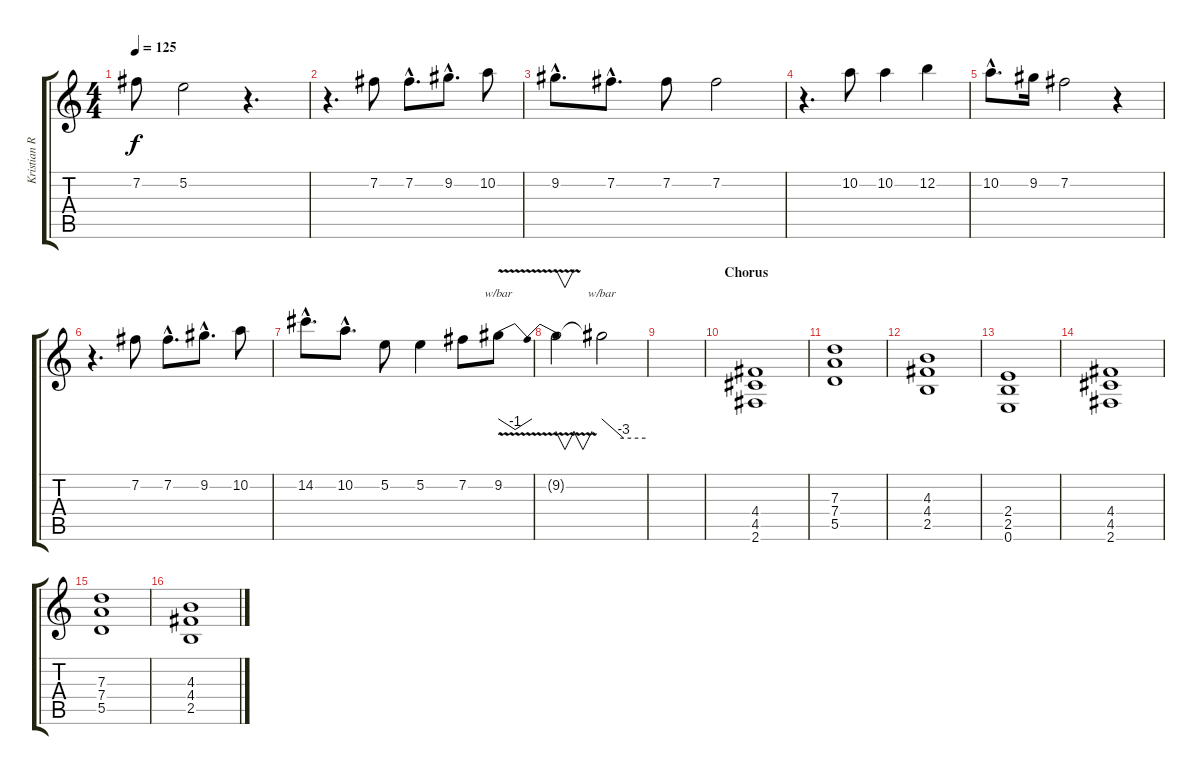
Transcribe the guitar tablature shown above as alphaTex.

\track ("Kristian Ranta" "Kristian R") {instrument distortionguitar}
\staff {score tabs}
\tuning (E4 B3 G3 D3 A2 E2) {hide}
\ts (4 4)
\tempo 125
\clef g2
\ks c
7.2.8{dy f} 5.2.2 r.4{d} |
r.4{d} 7.2.8 7.2{hac}.8{d} 9.2{hac}.8{d} 10.2.8 |
9.2{hac}.8{d} 7.2{hac}.8{d} 7.2.8 7.2.2 |
r.4{d} 10.2.8 10.2.4 12.2.4 |
10.2{hac}.8{d} 9.2.16 7.2.2 r.4 |
r.4{d} 7.2.8 7.2{hac}.8{d} 9.2{hac}.8{d} 10.2.8 |
14.2{hac}.8{d} 10.2{hac}.8{d} 5.2.8 5.2.4 7.2.8 9.2{v}.8{tbe (dip default 0 0 30 -4 60 0)} |
9.2{t}.2{v} 9.2{t}.2{tbe (custom default 0 0 30 -12 60 -12)} |
|
\section ("" "Chorus")
(4.4 4.5 2.6).1 |
(7.3 7.4 5.5).1 |
(4.3 4.4 2.5).1 |
(2.4 2.5 0.6).1 |
(4.4 4.5 2.6).1 |
(7.3 7.4 5.5).1 |
(4.3 4.4 2.5).1
